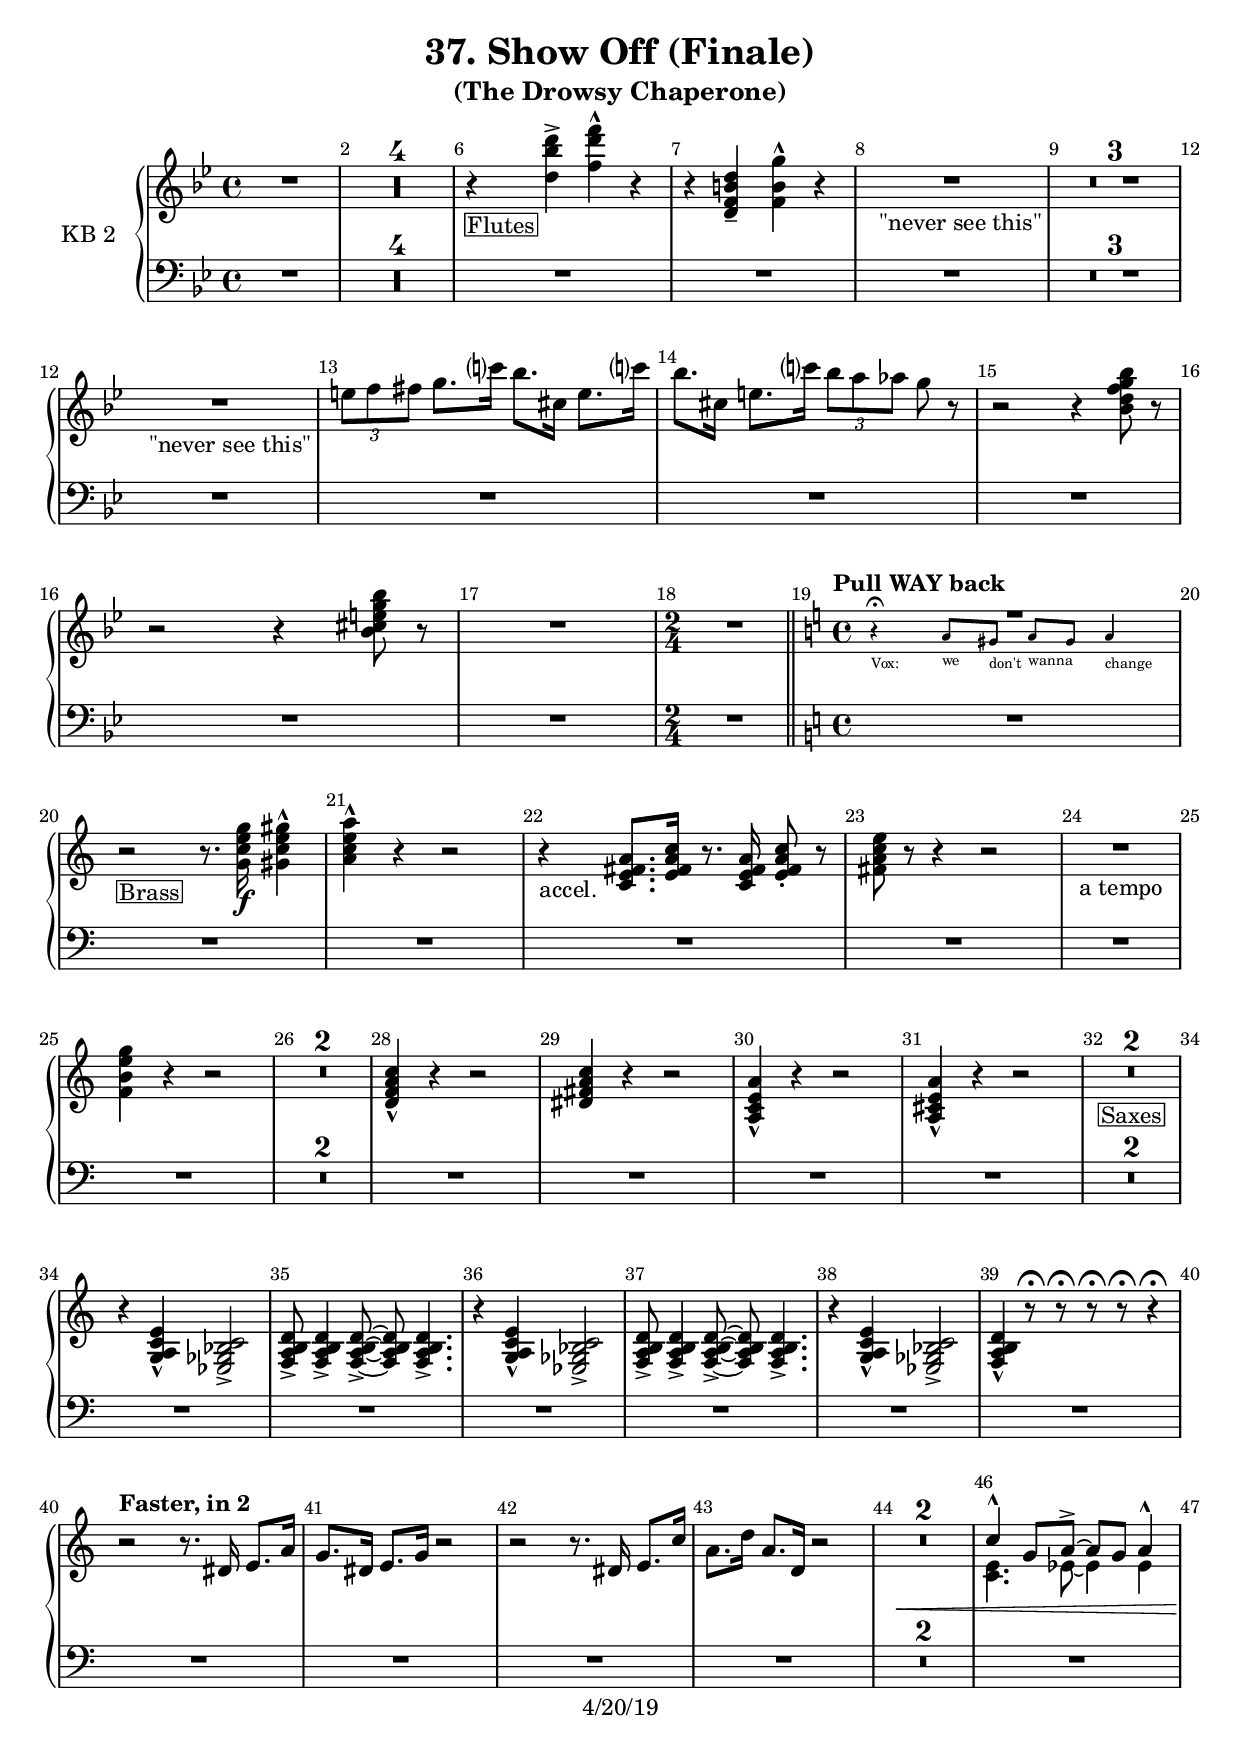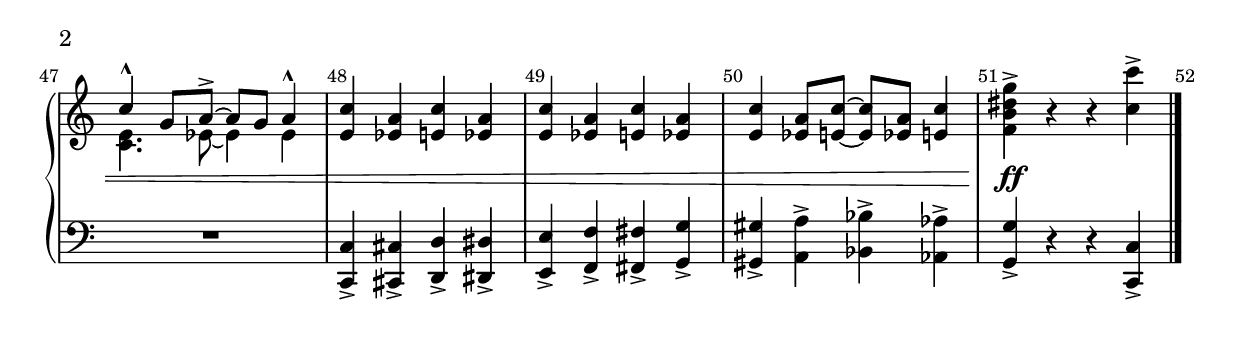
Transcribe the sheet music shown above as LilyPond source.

\version "2.18.2"

\header {
  title = "37. Show Off (Finale)"
  subtitle = "(The Drowsy Chaperone)"
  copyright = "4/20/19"
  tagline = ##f
}

global = {
  \key bes \major
  \time 4/4
  %\tempo "Andante cantabile"
  \compressFullBarRests
  \textLengthOn
  \override Score.BarNumber.break-visibility = ##(#t #t #t)
}

right = \relative c'' {
  \global
  R1 R1*4 r4_\markup { \box "Flutes" } <d bes' d>-> <f d' f>-^ r r <d, f b d>-- <f b g'>-^ r <>_"\"never see this\""R1 R1*3 \break <>_"\"never see this\"" R1 %106-113
  \tuplet 3/2 {e'8 f fis} g8. c?16 bes8. cis,16 e8. c'?16 bes8. cis,16 e8. c'?16 \tuplet 3/2 { bes8 a as } g r %114-115
  r2 r4 <bes, d f g bes>8 r r2 r4 <bes cis e g bes>8 r R1 \time 2/4 R2 \bar "||" %114-119
  \time 4/4 \key c \major \tempo "Pull WAY back" << { R1 } \\ \new CueVoice { r4_"Vox:"\fermata a8_"we" gis_"don't" a_"wanna" gis a4_"change" } >> \break %120
  r2_\markup { \box "Brass" } r8. <g c e g>16\f <gis c e gis>4-^ <a c e a>-^ r r2 r4_"accel." <c, e fis a>8. <e fis a c>16 r8. <c e fis a>16 <e fis a c>8-. r <fis a c e>8 r r4 r2
  R1_"a tempo" <f b e g>4 r4 r2 R1*2 <d f a c>4-^ r4 r2 <dis fis a c>4 r r2 <a c e a>4-^ r r2 <a cis e a>4-^ r r2
  R1*2_\markup { \box "Saxes" } \repeat unfold 2 { r4 <g a c e>4-^ <es ges bes c>2-> <f a b d>8-> <f a b d>4-> <f a b d>8-> ~ <f a b d> <f a b d>4.-> }
  r4 <g a c e>4-^ <es ges bes c>2-> <f a b d>4-^ \repeat unfold 4 {r8\fermata} r4\fermata \break
  \tempo "Faster, in 2" r2 r8. dis'16 e8. a16 g8. dis16 e8. g16 r2 r2 r8. dis16 e8. c'16 a8. d16 a8. d,16 r2 R1*2\<
  \repeat unfold 2 { << {c'4-^ g8 a8-> ~ a g a4-^ } \\ { <c, e>4. es8 ~ es4 es } >> }
  \repeat unfold 4 {<e c'>4 <es a> } <e c'> <es a>8 <e c'> ~ <e c'> <es a> <e c'>4 <f b dis g>\ff-> r r <c' c'>-> \bar "|."
}

left = \relative c, {
  \global
  R1 R1*4 R1*2 R1 R1*3 R1 %106-113
  R1*2 R1*3 R2*1 \key c \major R1 %114-120
  R1*8 R1*6 R1*6 R1*7 R1
  <c c'>4-> <cis cis'>4-> <d d'>4-> <dis dis'>4-> <e e'>4-> <f f'>4-> <fis fis'>4-> <g g'>4->
  <gis gis'>4-> <a a'>4-> <bes bes'>4-> <as as'>4-> <g g'>4-> r r <c, c'>4->
}

\score {
  \new PianoStaff \with {
    instrumentName = "KB 2"
  } <<
    \new Staff = "right" \right
    \new Staff = "left" { \clef bass \left }
  >>
  \layout { }
}
